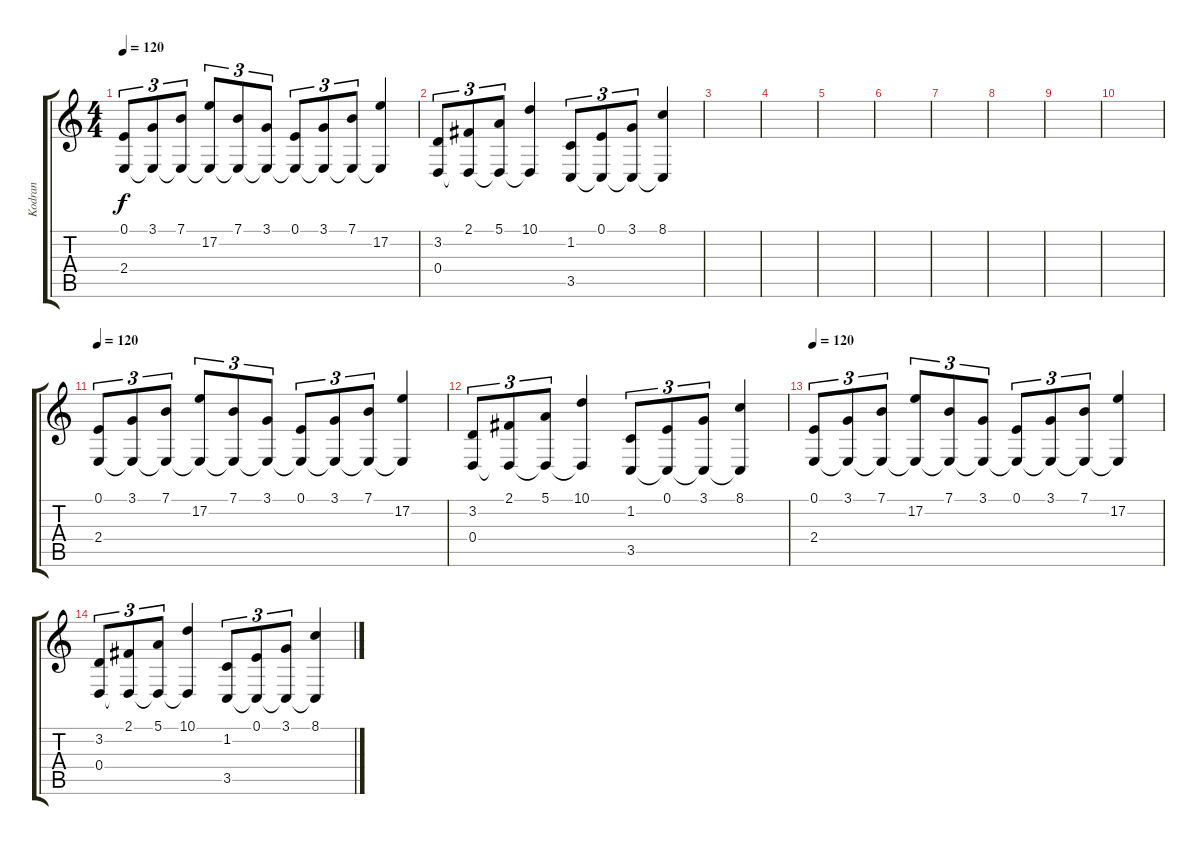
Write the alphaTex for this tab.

\track ("Kodran" "Kodran") {instrument orchestralharp}
\staff {score tabs}
\tuning (E4 B3 G3 D3 A2 E2) {hide}
\ts (4 4)
\tempo 120
\clef g2
\ks c
(0.1 2.4).8{tu (3 2) dy f} (3.1 2.4{t}).8{tu (3 2)} (7.1 2.4{t}).8{tu (3 2)} (17.2 2.4{t}).8{tu (3 2)} (7.1 2.4{t}).8{tu (3 2)} (3.1 2.4{t}).8{tu (3 2)} (0.1 2.4{t}).8{tu (3 2)} (3.1 2.4{t}).8{tu (3 2)} (7.1 2.4{t}).8{tu (3 2)} (17.2 2.4{t}).4 |
(3.2 0.4).8{tu (3 2)} (2.1 0.4{t}).8{tu (3 2)} (5.1 0.4{t}).8{tu (3 2)} (10.1 0.4{t}).4 (1.2 3.5).8{tu (3 2)} (0.1 3.5{t}).8{tu (3 2)} (3.1 3.5{t}).8{tu (3 2)} (8.1 3.5{t}).4 |
|
|
|
|
|
|
|
|
\tempo 120
(0.1 2.4).8{tu (3 2)} (3.1 2.4{t}).8{tu (3 2)} (7.1 2.4{t}).8{tu (3 2)} (17.2 2.4{t}).8{tu (3 2)} (7.1 2.4{t}).8{tu (3 2)} (3.1 2.4{t}).8{tu (3 2)} (0.1 2.4{t}).8{tu (3 2)} (3.1 2.4{t}).8{tu (3 2)} (7.1 2.4{t}).8{tu (3 2)} (17.2 2.4{t}).4 |
(3.2 0.4).8{tu (3 2)} (2.1 0.4{t}).8{tu (3 2)} (5.1 0.4{t}).8{tu (3 2)} (10.1 0.4{t}).4 (1.2 3.5).8{tu (3 2)} (0.1 3.5{t}).8{tu (3 2)} (3.1 3.5{t}).8{tu (3 2)} (8.1 3.5{t}).4 |
\tempo 120
(0.1 2.4).8{tu (3 2)} (3.1 2.4{t}).8{tu (3 2)} (7.1 2.4{t}).8{tu (3 2)} (17.2 2.4{t}).8{tu (3 2)} (7.1 2.4{t}).8{tu (3 2)} (3.1 2.4{t}).8{tu (3 2)} (0.1 2.4{t}).8{tu (3 2)} (3.1 2.4{t}).8{tu (3 2)} (7.1 2.4{t}).8{tu (3 2)} (17.2 2.4{t}).4 |
(3.2 0.4).8{tu (3 2)} (2.1 0.4{t}).8{tu (3 2)} (5.1 0.4{t}).8{tu (3 2)} (10.1 0.4{t}).4 (1.2 3.5).8{tu (3 2)} (0.1 3.5{t}).8{tu (3 2)} (3.1 3.5{t}).8{tu (3 2)} (8.1 3.5{t}).4
